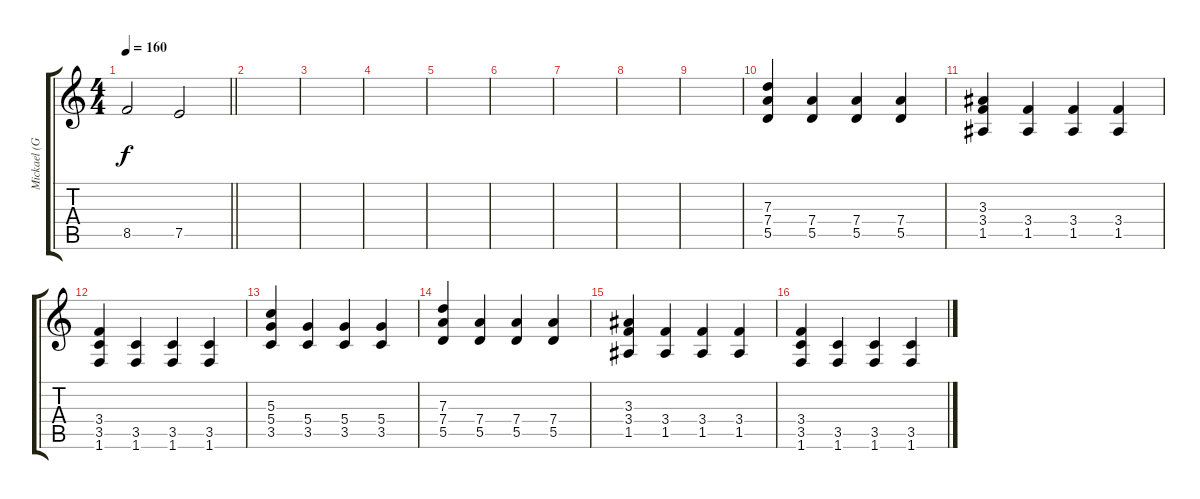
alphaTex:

\track ("Mickael (Guitare_01)" "Mickael (G") {instrument overdrivenguitar}
\staff {score tabs}
\tuning (E4 B3 G3 D3 A2 E2) {hide}
\ts (4 4)
\tempo 160
\clef g2
\barLineRight lightlight
\ks c
8.5{t}.2{dy f} 7.5.2 |
|
|
|
|
|
|
|
|
(7.3 7.4 5.5).4 (7.4 5.5).4 (7.4 5.5).4 (7.4 5.5).4 |
(3.3 3.4 1.5).4 (3.4 1.5).4 (3.4 1.5).4 (3.4 1.5).4 |
(3.4 3.5 1.6).4 (3.5 1.6).4 (3.5 1.6).4 (3.5 1.6).4 |
(5.3 5.4 3.5).4 (5.4 3.5).4 (5.4 3.5).4 (5.4 3.5).4 |
(7.3 7.4 5.5).4 (7.4 5.5).4 (7.4 5.5).4 (7.4 5.5).4 |
(3.3 3.4 1.5).4 (3.4 1.5).4 (3.4 1.5).4 (3.4 1.5).4 |
(3.4 3.5 1.6).4 (3.5 1.6).4 (3.5 1.6).4 (3.5 1.6).4
